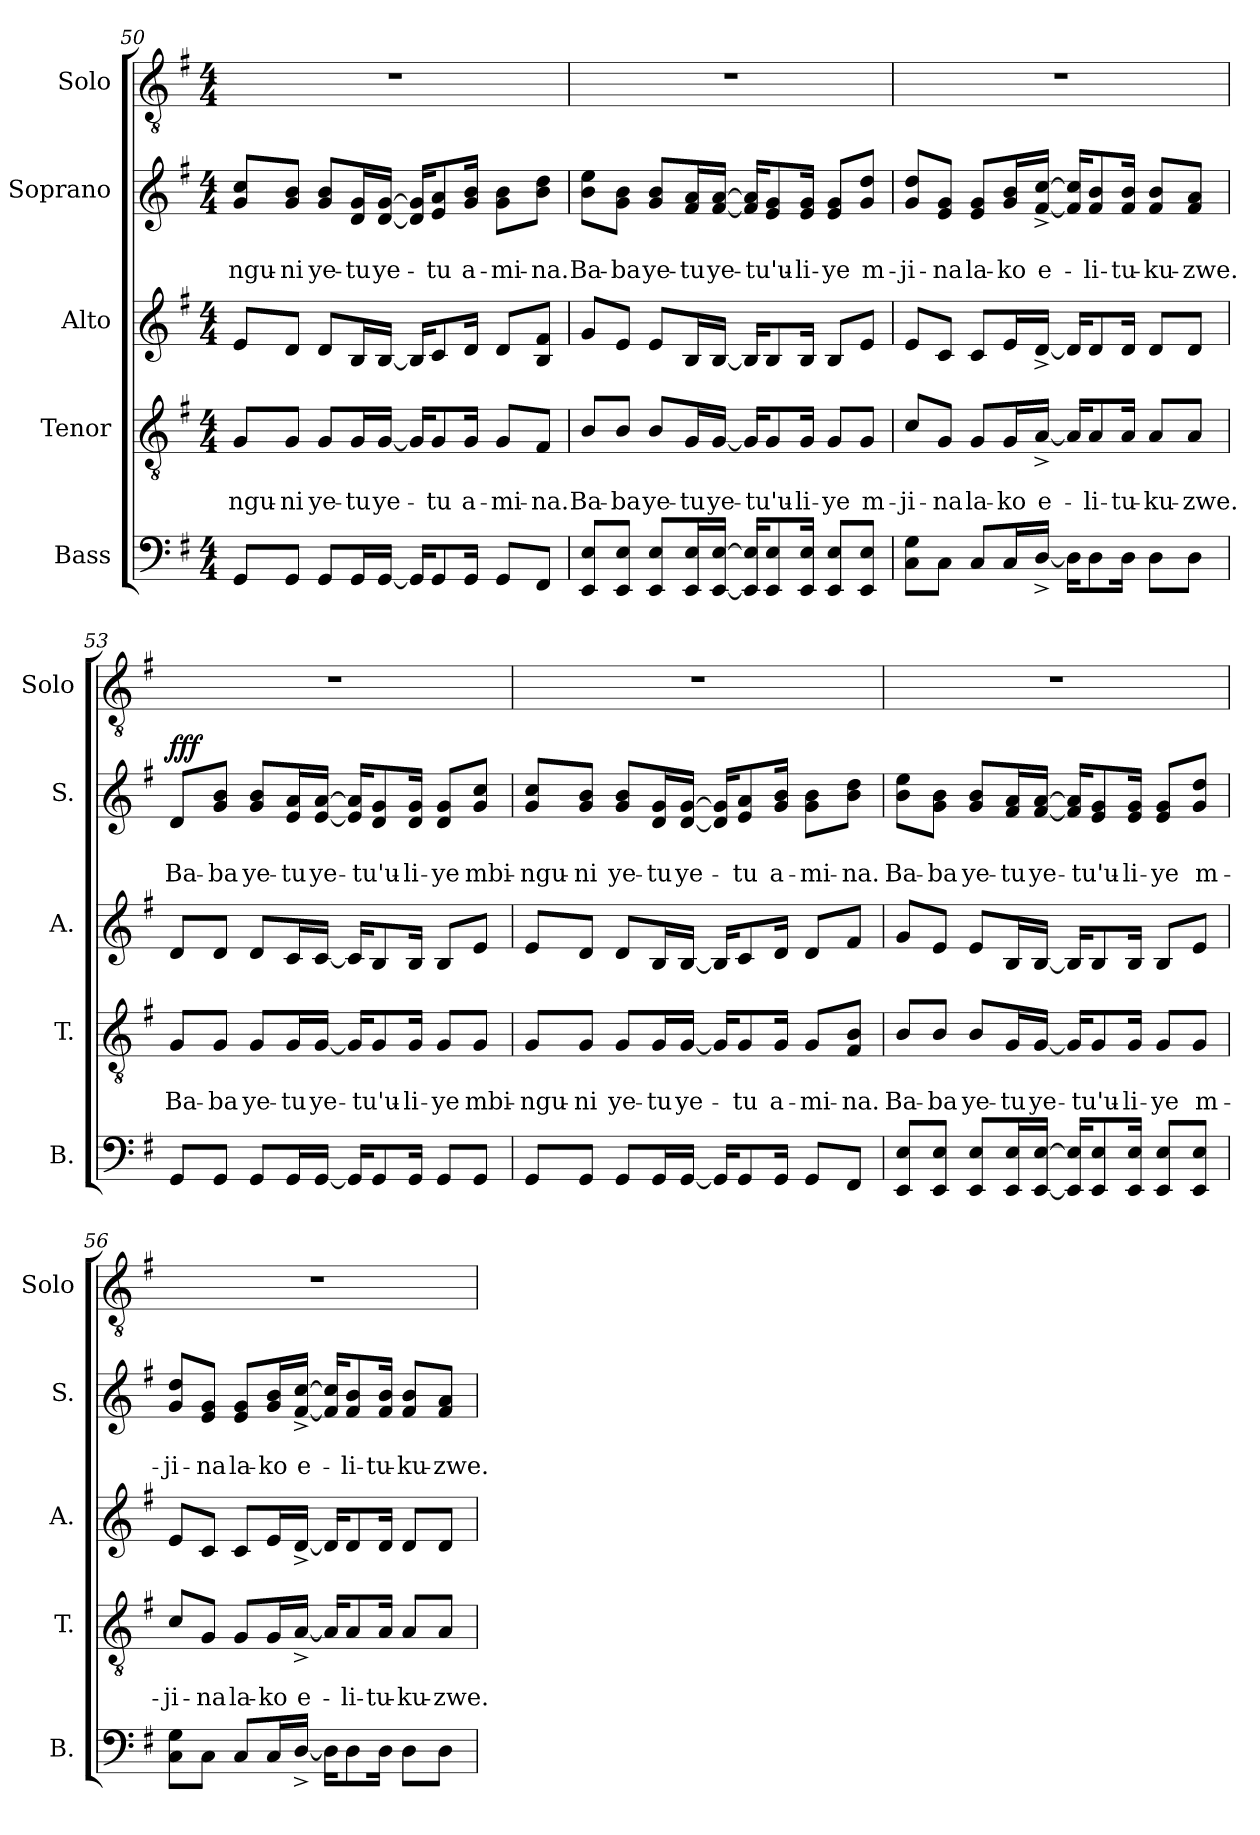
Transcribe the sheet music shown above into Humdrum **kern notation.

**kern	**kern	**text	**text	**kern	**kern	**text	**text	**dynam	**kern
*part5	*part4	*part4	*part4	*part3	*part2	*part2	*part2	*part2	*part1
*staff5	*staff4	*staff4	*staff4	*staff3	*staff2	*staff2	*staff2	*staff2	*staff1
*I"Bass	*I"Tenor	*	*	*I"Alto	*I"Soprano	*	*	*	*I"Solo
*I'B.	*I'T.	*	*	*I'A.	*I'S.	*	*	*	*I'Solo
*clefF4	*clefGv2	*	*	*clefG2	*clefG2	*	*	*	*clefGv2
*k[f#]	*k[f#]	*	*	*k[f#]	*k[f#]	*	*	*	*k[f#]
*M4/4	*M4/4	*	*	*M4/4	*M4/4	*	*	*	*M4/4
=50	=50	=50	=50	=50	=50	=50	=50	=50	=50
8GG/L	8G/L	.	-ngu-	8e/L	8g/ 8cc/L	.	-ngu-	.	1r
8GG/J	8G/J	.	-ni	8d/J	8g/ 8b/J	.	-ni	.	.
8GG/L	8G/L	.	ye-	8d/L	8g/ 8b/L	.	ye-	.	.
16GG/L	16G/L	.	-tu	16B/L	16d/ 16g/L	.	-tu	.	.
[16GG/JJ	[16G/JJ	.	ye-	[16B/JJ	[16d/ [16g/JJ	.	ye-	.	.
16GG/KL]	16G/KL]	.	.	16B/KL]	16d/] 16g/]KL	.	.	.	.
8GG/	8G/	.	-tu	8c/	8e/ 8a/	.	-tu	.	.
16GG/Jk	16G/Jk	.	a-	16d/Jk	16g/ 16b/Jk	.	a-	.	.
8GG/L	8G/L	.	-mi-	8d/L	8g\ 8b\L	.	-mi-	.	.
8FF#/J	8F#/J	.	-na.	8B/ 8f#/J	8b\ 8dd\J	.	-na.	.	.
!!LO:LB:g=z
=51	=51	=51	=51	=51	=51	=51	=51	=51	=51
8EE/ 8E/L	8B/L	.	Ba-	8g/L	8b\ 8ee\L	.	Ba-	.	1r
8EE/ 8E/J	8B/J	.	-ba	8e/J	8g\ 8b\J	.	-ba	.	.
8EE/ 8E/L	8B/L	.	ye-	8e/L	8g/ 8b/L	.	ye-	.	.
16EE/ 16E/L	16G/L	.	-tu	16B/L	16f#/ 16a/L	.	-tu	.	.
[16EE/ [16E/JJ	[16G/JJ	.	ye-	[16B/JJ	[16f#/ [16a/JJ	.	ye-	.	.
16EE/] 16E/]KL	16G/KL]	.	.	16B/KL]	16f#/] 16a/]KL	.	.	.	.
8EE/ 8E/	8G/	.	-tu'u-	8B/	8e/ 8g/	.	-tu'u-	.	.
16EE/ 16E/Jk	16G/Jk	.	-li-	16B/Jk	16e/ 16g/Jk	.	-li-	.	.
8EE/ 8E/L	8G/L	.	-ye	8B/L	8e/ 8g/L	.	-ye	.	.
8EE/ 8E/J	8G/J	.	m-	8e/J	8g/ 8dd/J	.	m-	.	.
=52	=52	=52	=52	=52	=52	=52	=52	=52	=52
8C\ 8G\L	8c/L	.	-ji-	8e/L	8g/ 8dd/L	.	-ji-	.	1r
8C\J	8G/J	.	-na	8c/J	8e/ 8g/J	.	-na	.	.
8C/L	8G/L	.	la-	8c/L	8e/ 8g/L	.	la-	.	.
16C/L	16G/L	.	-ko	16e/L	16g/ 16b/L	.	-ko	.	.
[16D^/JJ	[16A^/JJ	.	e-	[16d^/JJ	[16f#/^ [16cc/^JJ	.	e-	.	.
16D\KL]	16A/KL]	.	.	16d/KL]	16f#/] 16cc/]KL	.	.	.	.
8D\	8A/	.	-li-	8d/	8f#/ 8b/	.	-li-	.	.
16D\Jk	16A/Jk	.	-tu-	16d/Jk	16f#/ 16b/Jk	.	-tu-	.	.
8D\L	8A/L	.	-ku-	8d/L	8f#/ 8b/L	.	-ku-	.	.
8D\J	8A/J	.	-zwe.	8d/J	8f#/ 8a/J	.	-zwe.	.	.
=53	=53	=53	=53	=53	=53	=53	=53	=53	=53
!	!	!	!	!	!	!	!	!LO:DY:a	!
8GG/L	8G/L	.	Ba-	8d/L	8d/L	.	Ba-	fff	1r
8GG/J	8G/J	.	-ba	8d/J	8g/ 8b/J	.	-ba	.	.
8GG/L	8G/L	.	ye-	8d/L	8g/ 8b/L	.	ye-	.	.
16GG/L	16G/L	.	-tu	16c/L	16e/ 16a/L	.	-tu	.	.
[16GG/JJ	[16G/JJ	.	ye-	[16c/JJ	[16e/ [16a/JJ	.	ye-	.	.
16GG/KL]	16G/KL]	.	.	16c/KL]	16e/] 16a/]KL	.	.	.	.
8GG/	8G/	.	-tu'u-	8B/	8d/ 8g/	.	-tu'u-	.	.
16GG/Jk	16G/Jk	.	-li-	16B/Jk	16d/ 16g/Jk	.	-li-	.	.
8GG/L	8G/L	.	-ye	8B/L	8d/ 8g/L	.	-ye	.	.
8GG/J	8G/J	.	mbi-	8e/J	8g/ 8cc/J	.	mbi-	.	.
!!LO:PB:g=z
=54	=54	=54	=54	=54	=54	=54	=54	=54	=54
8GG/L	8G/L	.	-ngu-	8e/L	8g/ 8cc/L	.	-ngu-	.	1r
8GG/J	8G/J	.	-ni	8d/J	8g/ 8b/J	.	-ni	.	.
8GG/L	8G/L	.	ye-	8d/L	8g/ 8b/L	.	ye-	.	.
16GG/L	16G/L	.	-tu	16B/L	16d/ 16g/L	.	-tu	.	.
[16GG/JJ	[16G/JJ	.	ye-	[16B/JJ	[16d/ [16g/JJ	.	ye-	.	.
16GG/KL]	16G/KL]	.	.	16B/KL]	16d/] 16g/]KL	.	.	.	.
8GG/	8G/	.	-tu	8c/	8e/ 8a/	.	-tu	.	.
16GG/Jk	16G/Jk	.	a-	16d/Jk	16g/ 16b/Jk	.	a-	.	.
8GG/L	8G/L	.	-mi-	8d/L	8g\ 8b\L	.	-mi-	.	.
8FF#/J	8F#/ 8B/J	.	-na.	8f#/J	8b\ 8dd\J	.	-na.	.	.
=55	=55	=55	=55	=55	=55	=55	=55	=55	=55
8EE/ 8E/L	8B/L	.	Ba-	8g/L	8b\ 8ee\L	.	Ba-	.	1r
8EE/ 8E/J	8B/J	.	-ba	8e/J	8g\ 8b\J	.	-ba	.	.
8EE/ 8E/L	8B/L	.	ye-	8e/L	8g/ 8b/L	.	ye-	.	.
16EE/ 16E/L	16G/L	.	-tu	16B/L	16f#/ 16a/L	.	-tu	.	.
[16EE/ [16E/JJ	[16G/JJ	.	ye-	[16B/JJ	[16f#/ [16a/JJ	.	ye-	.	.
16EE/] 16E/]KL	16G/KL]	.	.	16B/KL]	16f#/] 16a/]KL	.	.	.	.
8EE/ 8E/	8G/	.	-tu'u-	8B/	8e/ 8g/	.	-tu'u-	.	.
16EE/ 16E/Jk	16G/Jk	.	-li-	16B/Jk	16e/ 16g/Jk	.	-li-	.	.
8EE/ 8E/L	8G/L	.	-ye	8B/L	8e/ 8g/L	.	-ye	.	.
8EE/ 8E/J	8G/J	.	m-	8e/J	8g/ 8dd/J	.	m-	.	.
!!LO:LB:g=z
=56	=56	=56	=56	=56	=56	=56	=56	=56	=56
8C\ 8G\L	8c/L	.	-ji-	8e/L	8g/ 8dd/L	.	-ji-	.	1r
8C\J	8G/J	.	-na	8c/J	8e/ 8g/J	.	-na	.	.
8C/L	8G/L	.	la-	8c/L	8e/ 8g/L	.	la-	.	.
16C/L	16G/L	.	-ko	16e/L	16g/ 16b/L	.	-ko	.	.
[16D^/JJ	[16A^/JJ	.	e-	[16d^/JJ	[16f#/^ [16cc/^JJ	.	e-	.	.
16D\KL]	16A/KL]	.	.	16d/KL]	16f#/] 16cc/]KL	.	.	.	.
8D\	8A/	.	-li-	8d/	8f#/ 8b/	.	-li-	.	.
16D\Jk	16A/Jk	.	-tu-	16d/Jk	16f#/ 16b/Jk	.	-tu-	.	.
8D\L	8A/L	.	-ku-	8d/L	8f#/ 8b/L	.	-ku-	.	.
8D\J	8A/J	.	-zwe.	8d/J	8f#/ 8a/J	.	-zwe.	.	.
=	=	=	=	=	=	=	=	=	=
*-	*-	*-	*-	*-	*-	*-	*-	*-	*-
